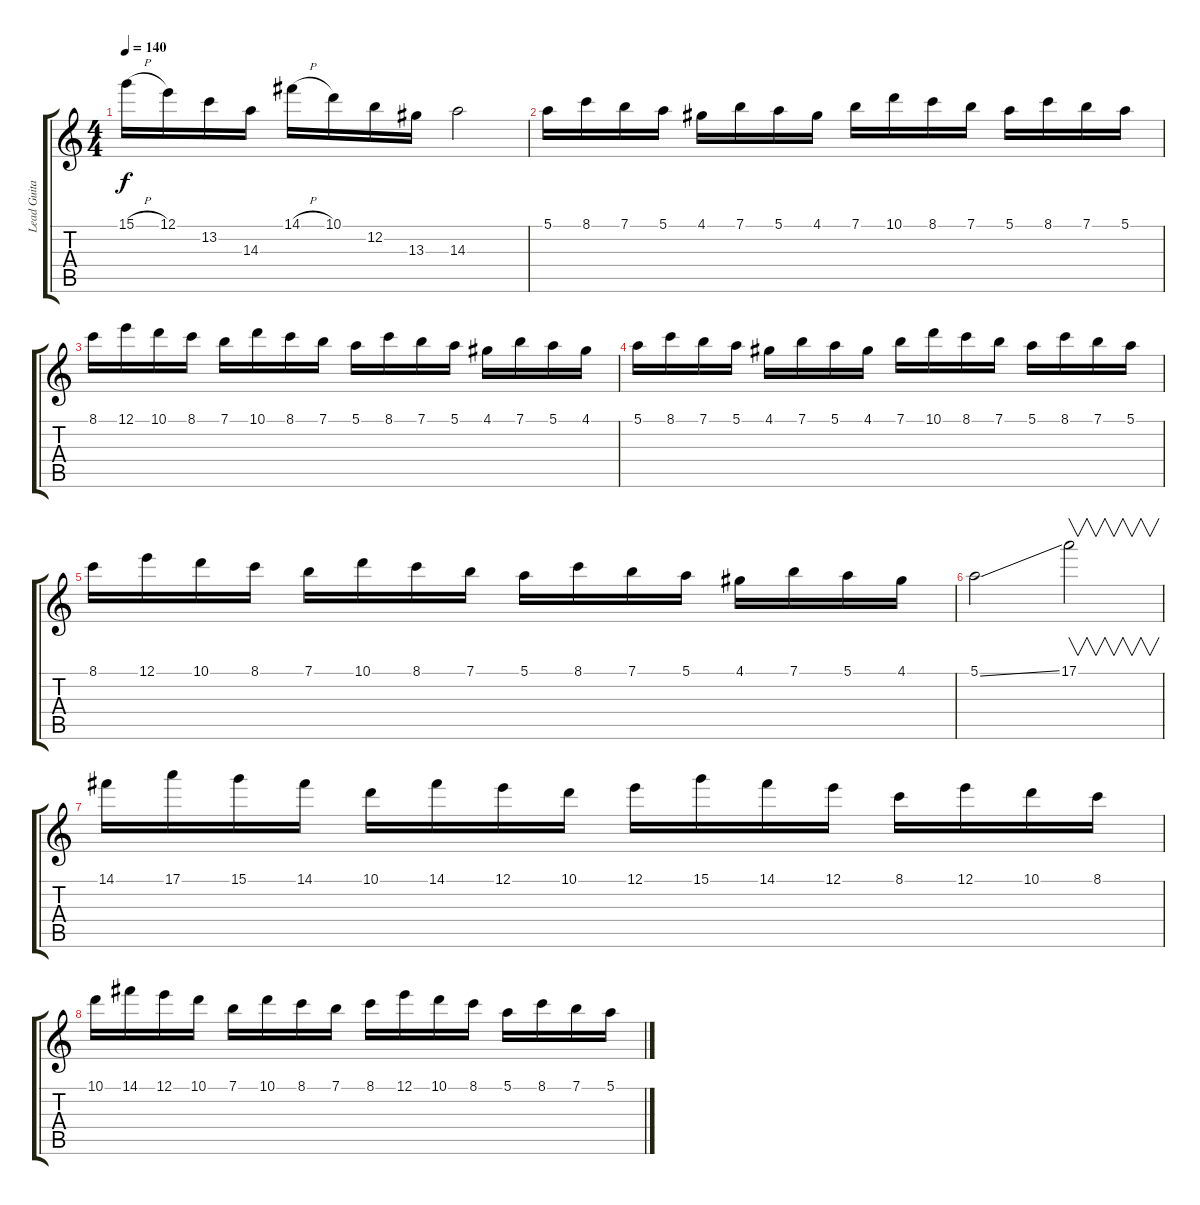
\track ("Lead Guitar" "Lead Guita") {instrument overdrivenguitar}
\staff {score tabs}
\tuning (E4 B3 G3 D3 A2 E2) {hide}
\ts (4 4)
\tempo 140
\clef g2
\ks c
15.1{h}.16{dy f} 12.1.16 13.2.16 14.3.16 14.1{h}.16 10.1.16 12.2.16 13.3.16 14.3.2 |
5.1.16 8.1.16 7.1.16 5.1.16 4.1.16 7.1.16 5.1.16 4.1.16 7.1.16 10.1.16 8.1.16 7.1.16 5.1.16 8.1.16 7.1.16 5.1.16 |
8.1.16 12.1.16 10.1.16 8.1.16 7.1.16 10.1.16 8.1.16 7.1.16 5.1.16 8.1.16 7.1.16 5.1.16 4.1.16 7.1.16 5.1.16 4.1.16 |
5.1.16 8.1.16 7.1.16 5.1.16 4.1.16 7.1.16 5.1.16 4.1.16 7.1.16 10.1.16 8.1.16 7.1.16 5.1.16 8.1.16 7.1.16 5.1.16 |
8.1.16 12.1.16 10.1.16 8.1.16 7.1.16 10.1.16 8.1.16 7.1.16 5.1.16 8.1.16 7.1.16 5.1.16 4.1.16 7.1.16 5.1.16 4.1.16 |
5.1{ss}.2 17.1.2{v} |
14.1.16 17.1.16 15.1.16 14.1.16 10.1.16 14.1.16 12.1.16 10.1.16 12.1.16 15.1.16 14.1.16 12.1.16 8.1.16 12.1.16 10.1.16 8.1.16 |
10.1.16 14.1.16 12.1.16 10.1.16 7.1.16 10.1.16 8.1.16 7.1.16 8.1.16 12.1.16 10.1.16 8.1.16 5.1.16 8.1.16 7.1.16 5.1.16
